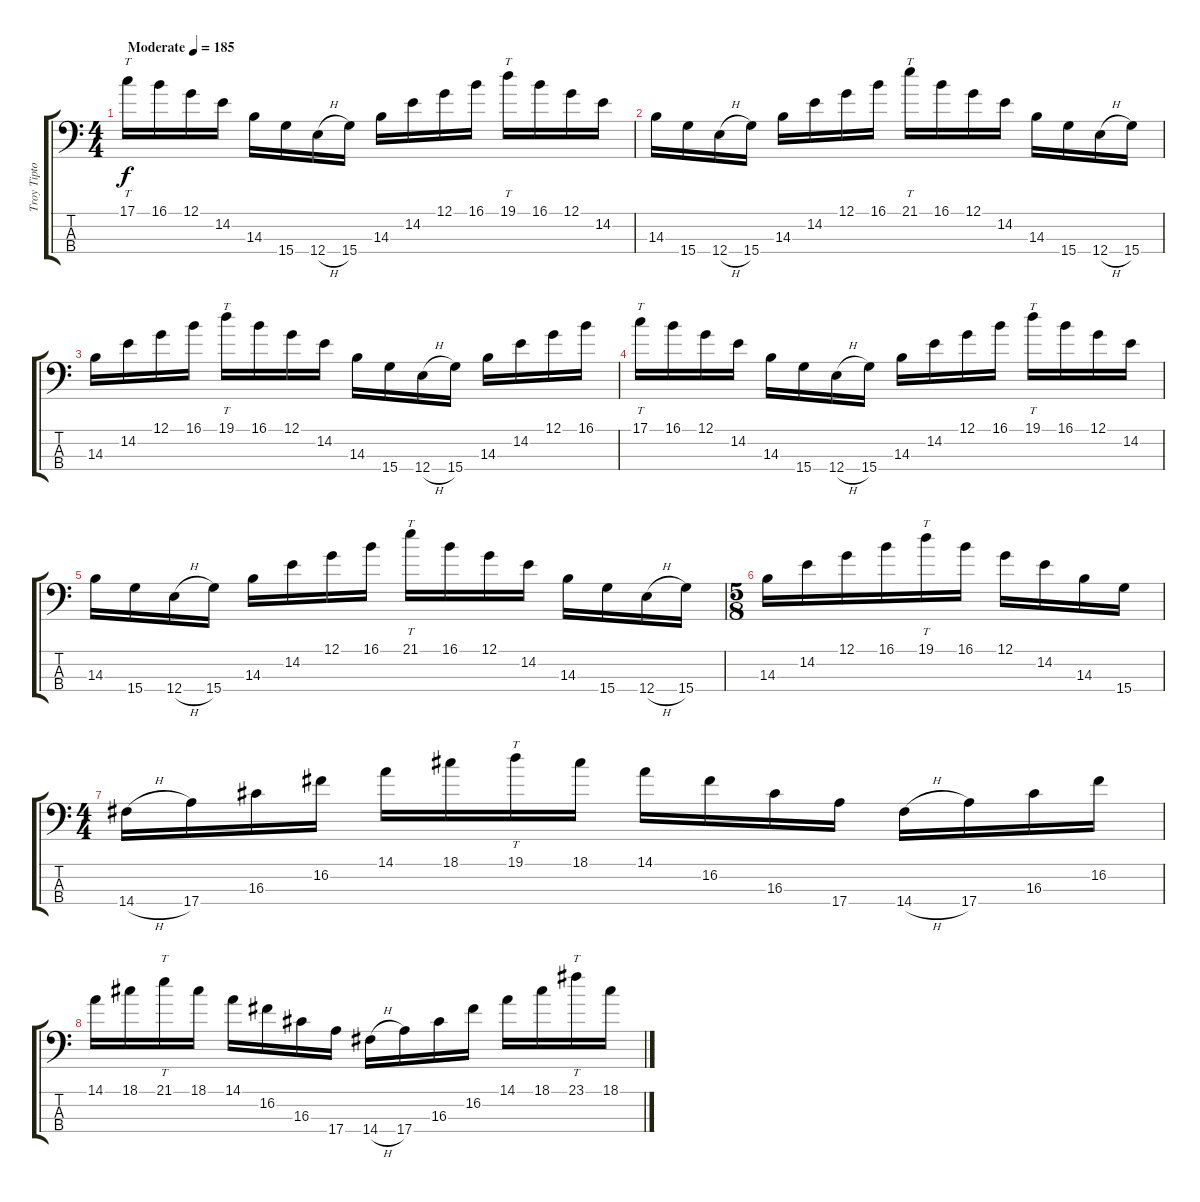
\track ("Troy Tipton (Bass)" "Troy Tipto") {instrument electricbassfinger}
\staff {score tabs}
\tuning (G2 D2 A1 E1) {hide}
\ts (4 4)
\tempo (185 "Moderate")
\clef f4
\ks c
17.1.16{tt dy f instrument electricbassfinger} 16.1.16 12.1.16 14.2.16 14.3.16 15.4.16 12.4{h}.16 15.4.16 14.3.16 14.2.16 12.1.16 16.1.16 19.1.16{tt} 16.1.16 12.1.16 14.2.16 |
14.3.16 15.4.16 12.4{h}.16 15.4.16 14.3.16 14.2.16 12.1.16 16.1.16 21.1.16{tt} 16.1.16 12.1.16 14.2.16 14.3.16 15.4.16 12.4{h}.16 15.4.16 |
14.3.16 14.2.16 12.1.16 16.1.16 19.1.16{tt} 16.1.16 12.1.16 14.2.16 14.3.16 15.4.16 12.4{h}.16 15.4.16 14.3.16 14.2.16 12.1.16 16.1.16 |
17.1.16{tt} 16.1.16 12.1.16 14.2.16 14.3.16 15.4.16 12.4{h}.16 15.4.16 14.3.16 14.2.16 12.1.16 16.1.16 19.1.16{tt} 16.1.16 12.1.16 14.2.16 |
14.3.16 15.4.16 12.4{h}.16 15.4.16 14.3.16 14.2.16 12.1.16 16.1.16 21.1.16{tt} 16.1.16 12.1.16 14.2.16 14.3.16 15.4.16 12.4{h}.16 15.4.16 |
\ts (5 8)
14.3.16 14.2.16 12.1.16 16.1.16 19.1.16{tt} 16.1.16 12.1.16 14.2.16 14.3.16 15.4.16 |
\ts (4 4)
14.4{h}.16 17.4.16 16.3.16 16.2.16 14.1.16 18.1.16 19.1.16{tt} 18.1.16 14.1.16 16.2.16 16.3.16 17.4.16 14.4{h}.16 17.4.16 16.3.16 16.2.16 |
14.1.16 18.1.16 21.1.16{tt} 18.1.16 14.1.16 16.2.16 16.3.16 17.4.16 14.4{h}.16 17.4.16 16.3.16 16.2.16 14.1.16 18.1.16 23.1.16{tt} 18.1.16
